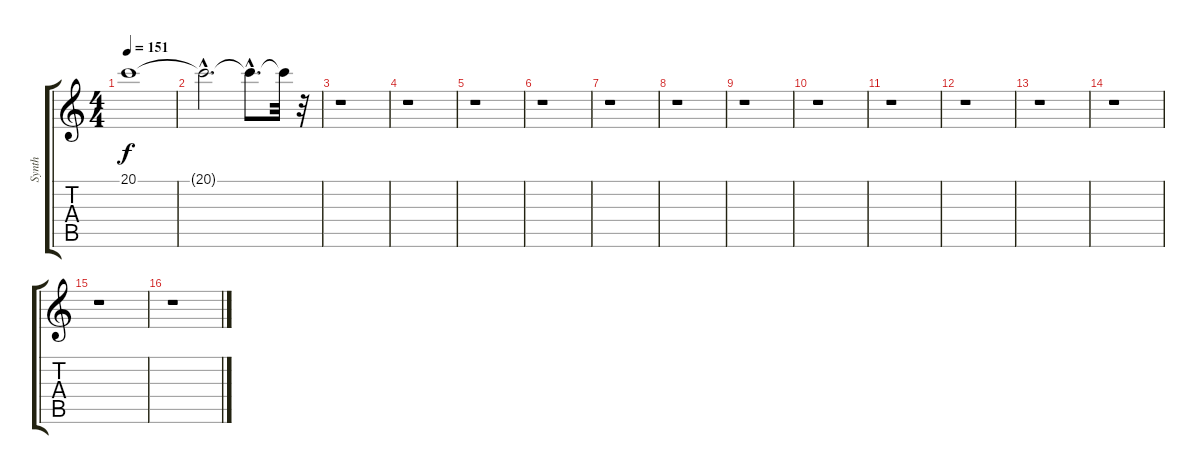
\track ("Synth" "Synth") {instrument lead2sawtooth}
\staff {score tabs}
\tuning (E4 B3 G3 D3 A2 E2) {hide}
\ts (4 4)
\tempo 151
\clef g2
\ks c
20.1{t}.1{dy f} |
20.1{hac t}.2{d} 20.1{hac t}.8{d} 20.1{t}.32 r.32 |
r.1{instrument lead2sawtooth} |
r.1 |
r.1 |
r.1 |
r.1 |
r.1 |
r.1 |
r.1 |
r.1 |
r.1 |
r.1 |
r.1 |
r.1 |
r.1
